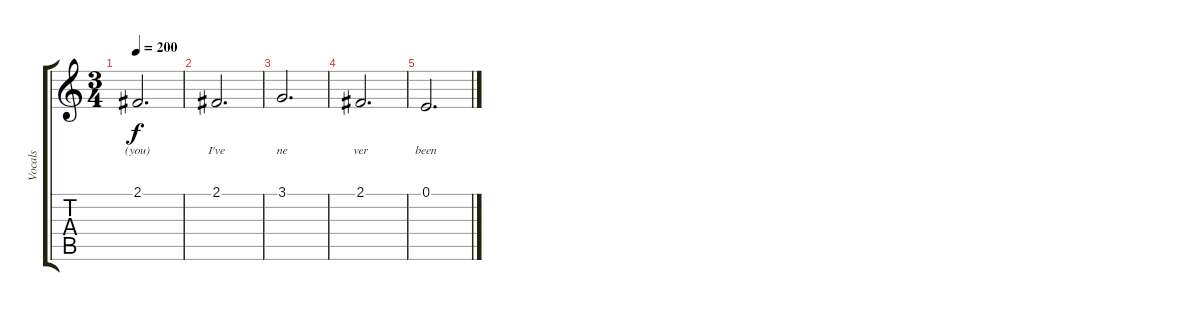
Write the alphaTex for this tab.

\track ("Vocals" "Vocals") {instrument lead1square}
\staff {score tabs}
\tuning (E4 B3 G3 D3 A2 D2) {hide}
\ts (3 4)
\tempo 200
\clef g2
\ks c
2.1.2{d lyrics (0 "(you)") lyrics (1 "") lyrics (2 "") lyrics (3 "") lyrics (4 "") dy f} |
2.1.2{d lyrics (0 "I've") lyrics (1 "") lyrics (2 "") lyrics (3 "") lyrics (4 "")} |
3.1.2{d lyrics (0 "ne") lyrics (1 "") lyrics (2 "") lyrics (3 "") lyrics (4 "")} |
2.1.2{d lyrics (0 "ver") lyrics (1 "") lyrics (2 "") lyrics (3 "") lyrics (4 "")} |
0.1.2{d lyrics (0 "been") lyrics (1 "") lyrics (2 "") lyrics (3 "") lyrics (4 "")}
